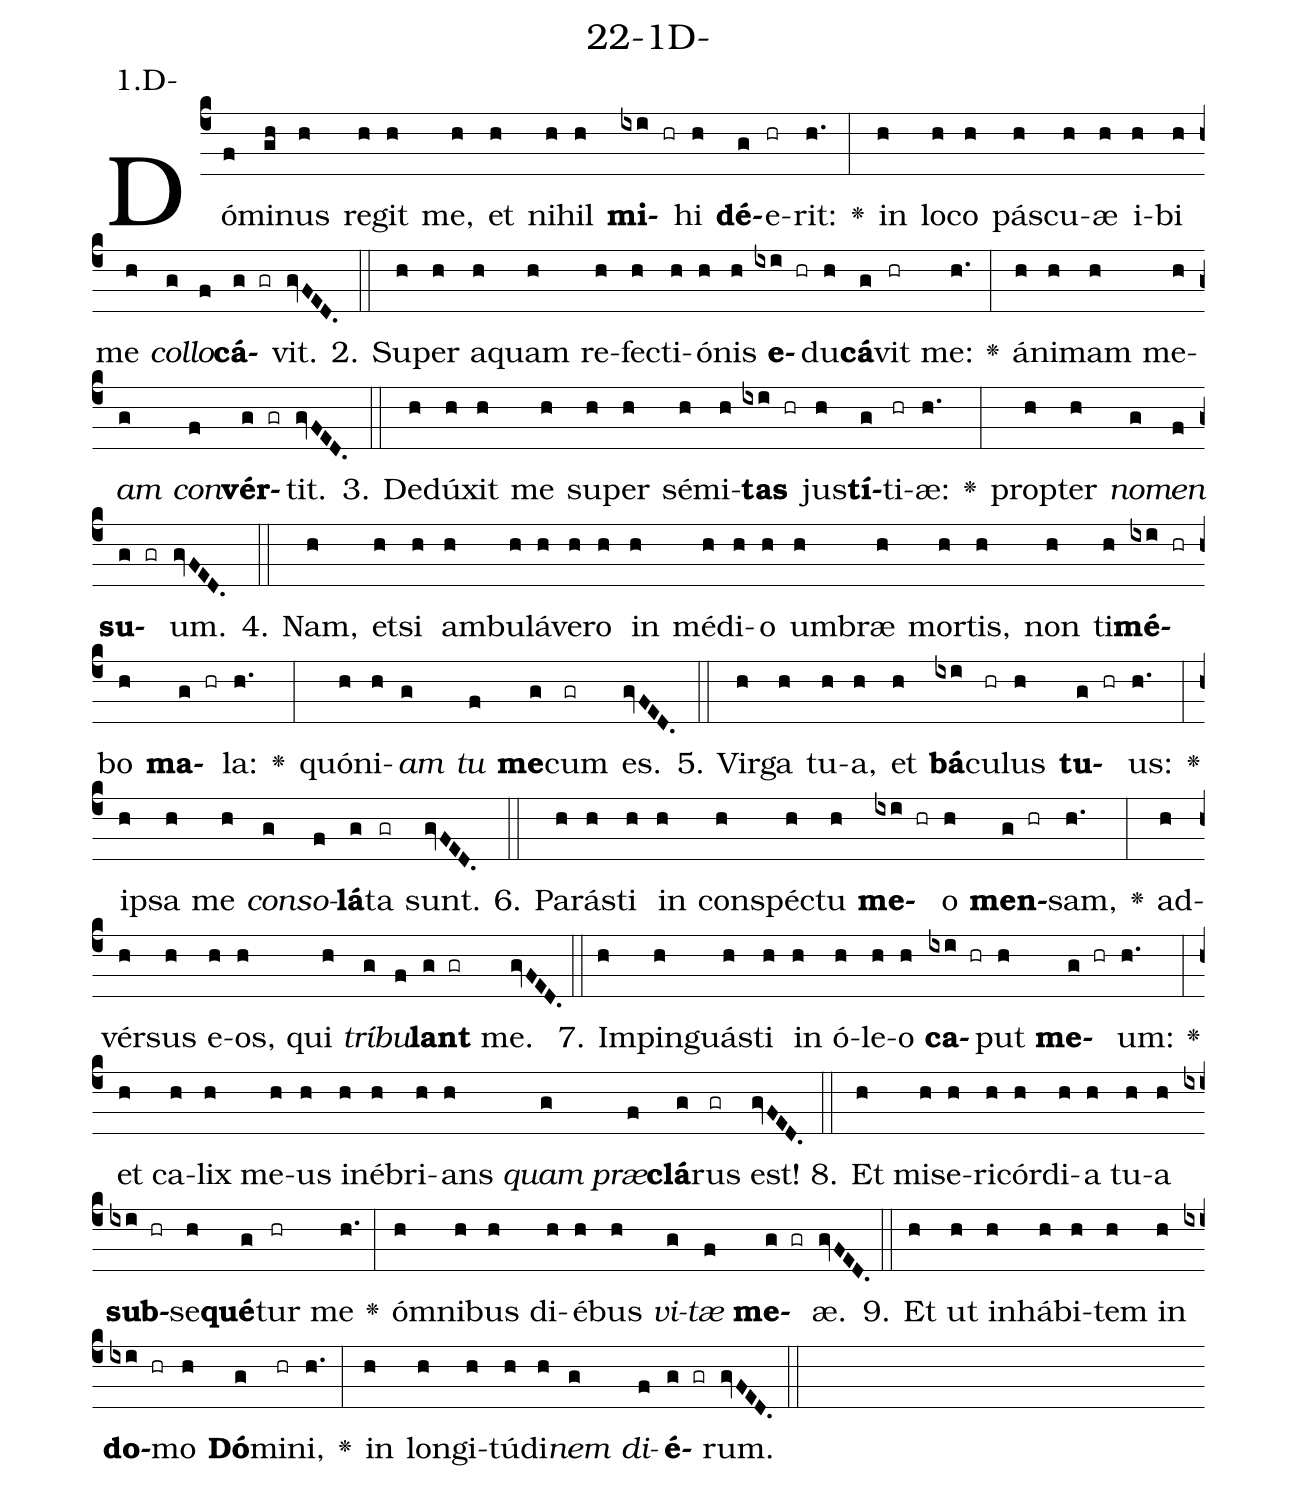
name: 22-1D-;
annotation: 1.D-;
%%
(c4)Dó(f)mi(gh)nus(h) re(h)git(h) me,(h) et(h) ni(h)hil(h) <b>mi</b>(ixi hr)hi(h) <b>dé</b>(g)e(hr)rit:(h.) <v>\greheightstar</v>(:) in(h) lo(h)co(h) pás(h)cu(h)æ(h) i(h)bi(h) me(h) <i>col</i>(g)<i>lo</i>(f)<b>cá</b>(g gr)vit.(gvFED.) (::)
2. Su(h)per(h) a(h)quam(h) re(h)fec(h)ti(h)ó(h)nis(h) <b>e</b>(ixi hr)du(h)<b>cá</b>(g)vit(hr) me:(h.) <v>\greheightstar</v>(:) á(h)ni(h)mam(h) me(h)<i>am</i>(g) <i>con</i>(f)<b>vér</b>(g gr)tit.(gvFED.) (::)
3. De(h)dú(h)xit(h) me(h) su(h)per(h) sé(h)mi(h)<b>tas</b>(ixi hr) jus(h)<b>tí</b>(g)ti(hr)æ:(h.) <v>\greheightstar</v>(:) prop(h)ter(h) <i>no</i>(g)<i>men</i>(f) <b>su</b>(g gr)um.(gvFED.) (::)
4. Nam,(h) et(h)si(h) am(h)bu(h)lá(h)ve(h)ro(h) in(h) mé(h)di(h)o(h) um(h)bræ(h) mor(h)tis,(h) non(h) ti(h)<b>mé</b>(ixi hr)bo(h) <b>ma</b>(g hr)la:(h.) <v>\greheightstar</v>(:) quón(h)i(h)<i>am</i>(g) <i>tu</i>(f) <b>me</b>(g)cum(gr) es.(gvFED.) (::)
5. Vir(h)ga(h) tu(h)a,(h) et(h) <b>bá</b>(ixi)cu(hr)lus(h) <b>tu</b>(g hr)us:(h.) <v>\greheightstar</v>(:) ip(h)sa(h) me(h) <i>con</i>(g)<i>so</i>(f)<b>lá</b>(g)ta(gr) sunt.(gvFED.) (::)
6. Pa(h)rás(h)ti(h) in(h) con(h)spéc(h)tu(h) <b>me</b>(ixi hr)o(h) <b>men</b>(g hr)sam,(h.) <v>\greheightstar</v>(:) ad(h)vér(h)sus(h) e(h)os,(h) qui(h) <i>trí</i>(g)<i>bu</i>(f)<b>lant</b>(g gr) me.(gvFED.) (::)
7. Im(h)pin(h)guás(h)ti(h) in(h) ó(h)le(h)o(h) <b>ca</b>(ixi hr)put(h) <b>me</b>(g hr)um:(h.) <v>\greheightstar</v>(:) et(h) ca(h)lix(h) me(h)us(h) in(h)é(h)bri(h)ans(h) <i>quam</i>(g) <i>præ</i>(f)<b>clá</b>(g)rus(gr) est!(gvFED.) (::)
8. Et(h) mi(h)se(h)ri(h)cór(h)di(h)a(h) tu(h)a(h) <b>sub</b>(ixi hr)se(h)<b>qué</b>(g)tur(hr) me(h.) <v>\greheightstar</v>(:) óm(h)ni(h)bus(h) di(h)é(h)bus(h) <i>vi</i>(g)<i>tæ</i>(f) <b>me</b>(g gr)æ.(gvFED.) (::)
9. Et(h) ut(h) in(h)há(h)bi(h)tem(h) in(h) <b>do</b>(ixi hr)mo(h) <b>Dó</b>(g)mi(hr)ni,(h.) <v>\greheightstar</v>(:) in(h) lon(h)gi(h)tú(h)di(h)<i>nem</i>(g) <i>di</i>(f)<b>é</b>(g gr)rum.(gvFED.) (::)
